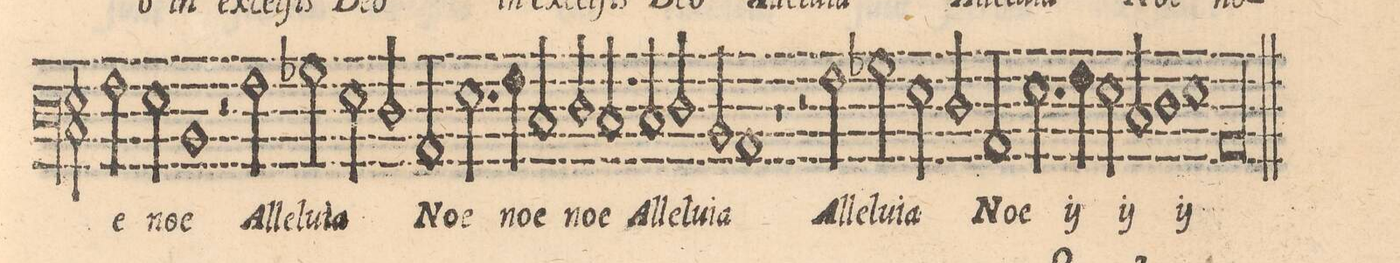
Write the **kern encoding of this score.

**kern	**text
*I"BASSVS	*
*clefF3	*
*k[]	*
*met(C|)	*
*M2/1	*
2A\	-e
2G\	no-
1D	-e
=78-	=78-
2r	.
2A\	Al-
2B-X\	-le-
2G\	-lu-
=79-	=79-
2F/	-ia
2C/	No-
2.G\	-e
4A\	no-
=80-	=80-
2E/	-e
2F/	no-
2E/	-e
2E/	Al-
=81-	=81-
2F/	-le-
2D/	-lu-
1C	-ia
=82-	=82-
1r	.
2r	.
2A\	Al-
=83-	=83-
2B-X\	-le-
2G\	-lu-
2F/	-ia
2C/	No-
=84-	=84-
2.G\	-e
*	*ij
4A\	No-
2G\	-e
2E/	No-
=85-	=85-
1F	-e
1G	No-
=86-	=86-
0Cl	-e
*	*Xij
==	==
*-	*-
